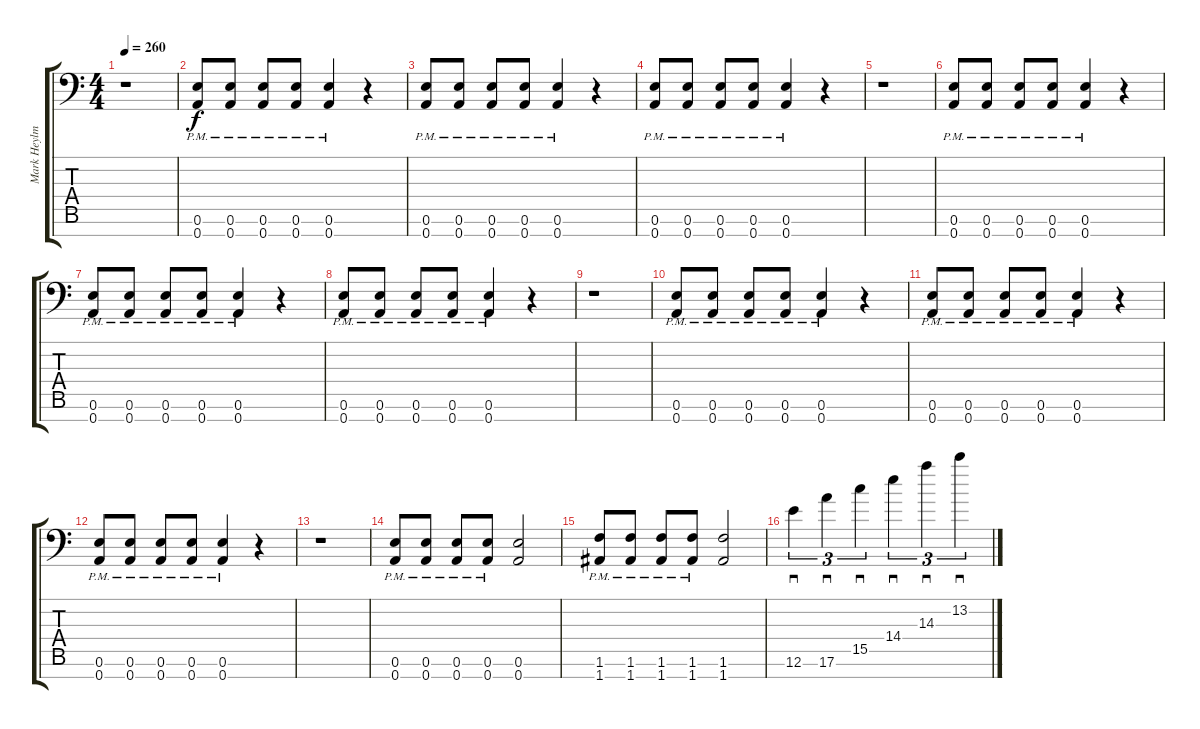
\track ("Mark Heylmun" "Mark Heylm") {instrument distortionguitar}
\staff {score tabs}
\tuning (E4 B3 G3 D3 A2 E2 A1) {hide}
\ts (4 4)
\tempo 260
\clef f4
\ks c
r.1{dy f} |
(0.6{pm} 0.7{pm}).8 (0.6{pm} 0.7{pm}).8 (0.6{pm} 0.7{pm}).8 (0.6{pm} 0.7{pm}).8 (0.6{pm} 0.7{pm}).4 r.4 |
(0.6{pm} 0.7{pm}).8 (0.6{pm} 0.7{pm}).8 (0.6{pm} 0.7{pm}).8 (0.6{pm} 0.7{pm}).8 (0.6{pm} 0.7{pm}).4 r.4 |
(0.6{pm} 0.7{pm}).8 (0.6{pm} 0.7{pm}).8 (0.6{pm} 0.7{pm}).8 (0.6{pm} 0.7{pm}).8 (0.6{pm} 0.7{pm}).4 r.4 |
r.1 |
(0.6{pm} 0.7{pm}).8 (0.6{pm} 0.7{pm}).8 (0.6{pm} 0.7{pm}).8 (0.6{pm} 0.7{pm}).8 (0.6{pm} 0.7{pm}).4 r.4 |
(0.6{pm} 0.7{pm}).8 (0.6{pm} 0.7{pm}).8 (0.6{pm} 0.7{pm}).8 (0.6{pm} 0.7{pm}).8 (0.6{pm} 0.7{pm}).4 r.4 |
(0.6{pm} 0.7{pm}).8 (0.6{pm} 0.7{pm}).8 (0.6{pm} 0.7{pm}).8 (0.6{pm} 0.7{pm}).8 (0.6{pm} 0.7{pm}).4 r.4 |
r.1 |
(0.6{pm} 0.7{pm}).8 (0.6{pm} 0.7{pm}).8 (0.6{pm} 0.7{pm}).8 (0.6{pm} 0.7{pm}).8 (0.6{pm} 0.7{pm}).4 r.4 |
(0.6{pm} 0.7{pm}).8 (0.6{pm} 0.7{pm}).8 (0.6{pm} 0.7{pm}).8 (0.6{pm} 0.7{pm}).8 (0.6{pm} 0.7{pm}).4 r.4 |
(0.6{pm} 0.7{pm}).8 (0.6{pm} 0.7{pm}).8 (0.6{pm} 0.7{pm}).8 (0.6{pm} 0.7{pm}).8 (0.6{pm} 0.7{pm}).4 r.4 |
r.1 |
(0.6{pm} 0.7{pm}).8 (0.6{pm} 0.7{pm}).8 (0.6{pm} 0.7{pm}).8 (0.6{pm} 0.7{pm}).8 (0.6 0.7).2 |
(1.6{pm} 1.7{pm}).8 (1.6{pm} 1.7{pm}).8 (1.6{pm} 1.7{pm}).8 (1.6{pm} 1.7{pm}).8 (1.6 1.7).2 |
12.6.4{sd tu (3 2)} 17.6.4{sd tu (3 2)} 15.5.4{sd tu (3 2)} 14.4.4{sd tu (3 2)} 14.3.4{sd tu (3 2)} 13.2.4{sd tu (3 2)}
